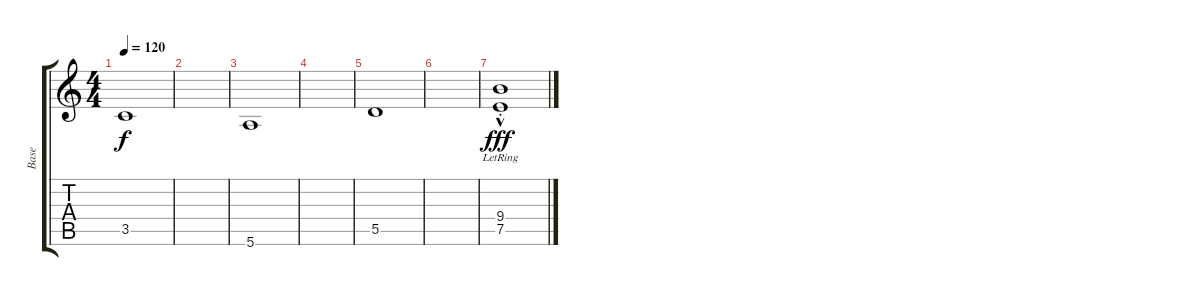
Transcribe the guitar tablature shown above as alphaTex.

\track ("Base" "Base") {instrument acousticguitarsteel}
\staff {score tabs}
\tuning (E4 B3 G3 D3 A2 E2) {hide}
\ts (4 4)
\tempo 120
\clef g2
\ks c
3.5.1{dy f} |
|
5.6.1 |
|
5.5.1 |
|
(9.4{hac st lr} 7.5{hac st lr}).1{dy fff}
